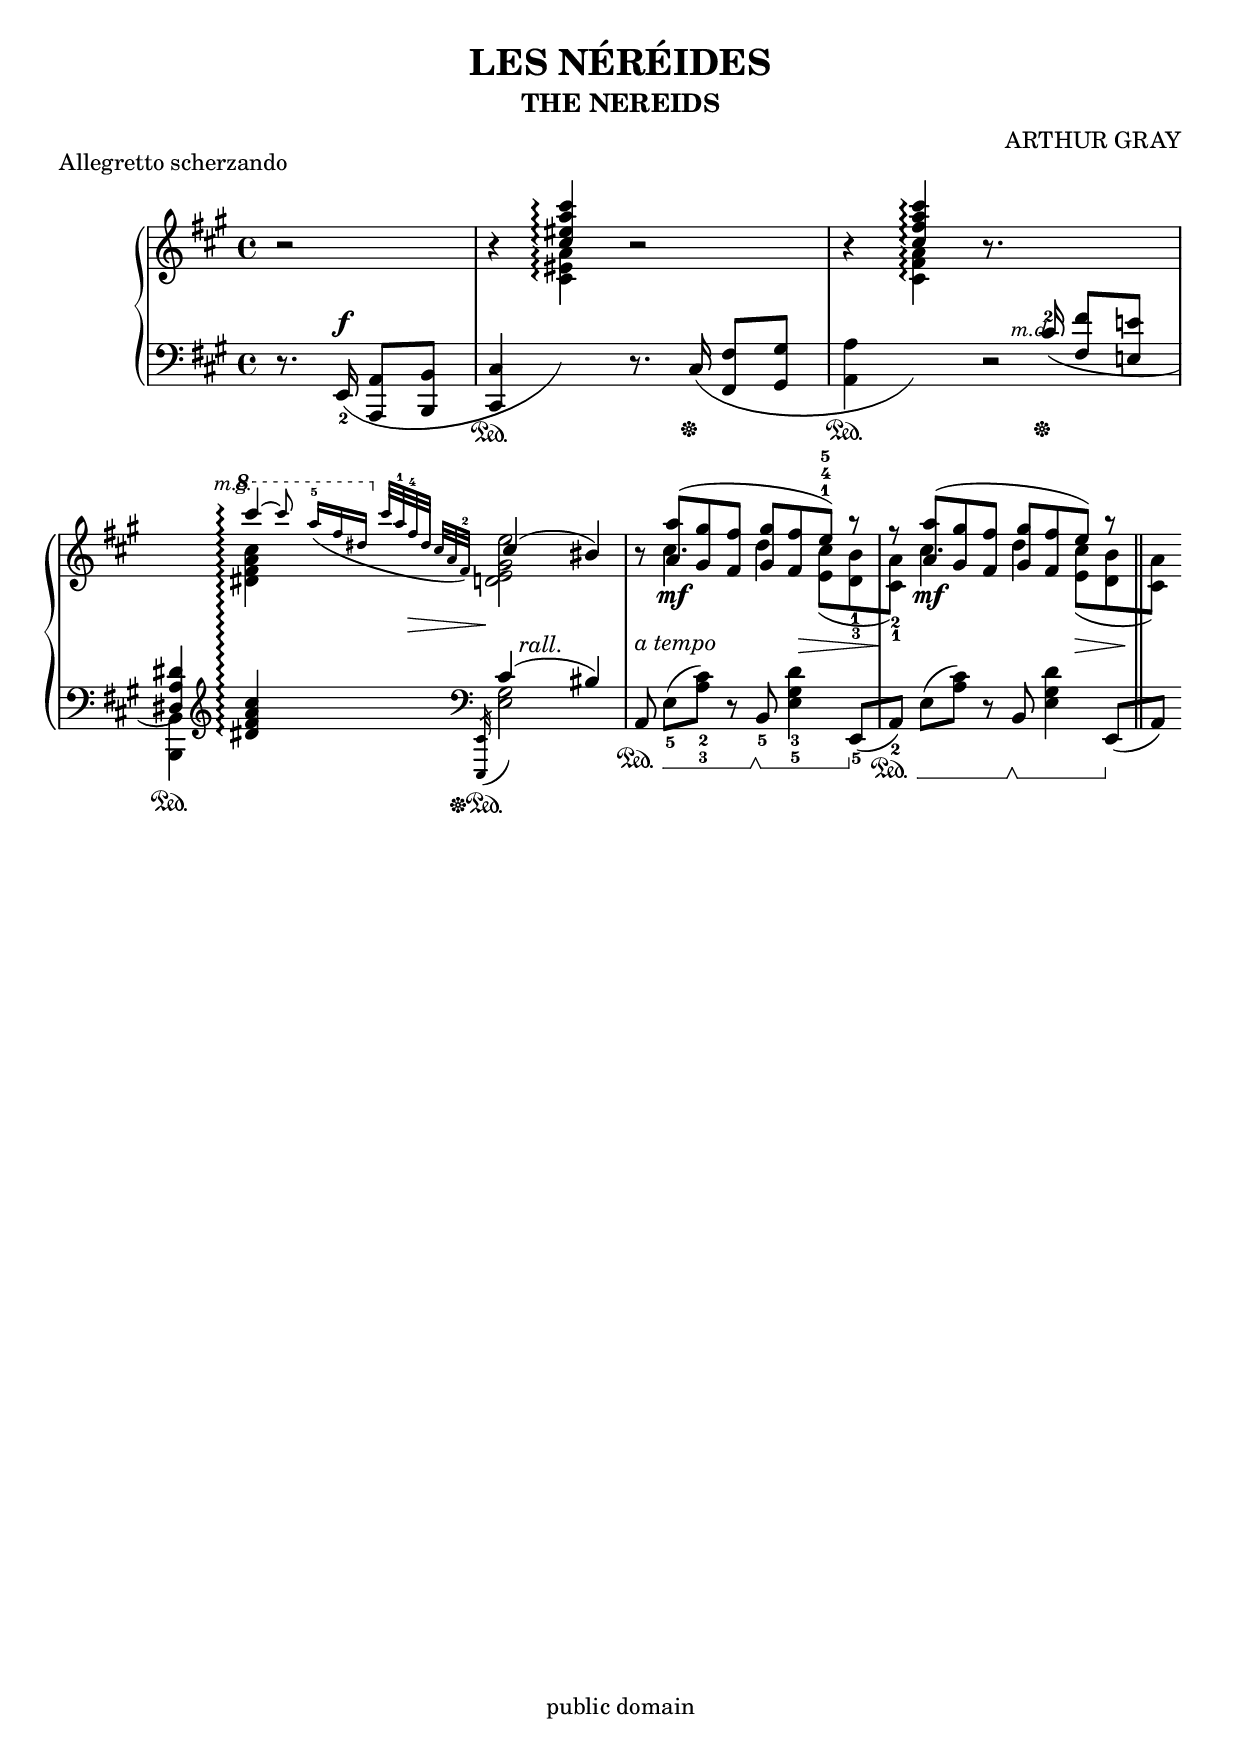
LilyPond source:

\version "2.8.0"

\header {
    composer = "ARTHUR GRAY"
    title = "LES NÉRÉIDES"
    subtitle = "THE NEREIDS"
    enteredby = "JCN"
    piece = "Allegretto scherzando"
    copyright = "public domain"
}

%{

Nastiest piece of competition at
http://www.orphee.com/comparison/study.html, see
http://www.orphee.com/comparison/gray.pdf

Lines that contain tweaks (10 currently, not counting reverts) are
marked with %tweak

possibly more impressive to render without tweaks?

  grep -v tweak input/les-nereides.ly >> lnnt.ly
  lilypond lnnt.ly

%}

treble = \new Voice \relative c''{
    \key a \major
    r2
    | %2
    \stemUp
    r4 <cis eis a cis>\arpeggio r2
    | %3
    r4 <cis fis a cis>\arpeggio r8.

    \change Staff=bass

    \once\override TextScript  #'extra-offset = #'(-3 . -4) %tweak
    
    cis,16^2(^\markup {\small \italic "m.d." }\sustainUp
    <fis fis,>8 <e! e,!>
    | %4
    <dis, a' dis>4)\sustainDown
    
    \change Staff=treble
    
    \slurUp
    \set PianoStaff.connectArpeggios = ##t

    #(set-octavation 1)

    \once\override TextScript  #'extra-offset = #'(-3 . -2) %tweak
	    
    \tieUp
    cis''''4^\markup { \small \italic "m.g." }\arpeggio~
    \grace {
        cis8
	\revert Stem #'direction
	
	a16[-5_( fis dis]
	#(set-octavation 0)
	
	cis32[ a-1 fis-4 dis]   cis[ a  fis)-2]
				% the small grace in lower staff comes after us
	s32
    }


    \stemUp
    cis'4( bis)

    | %5
    r8 <a' a,>8(\mf <gis gis,> <fis fis,>
    
    % \fingerUp
    \override Fingering  #'direction = #UP
    
    <gis gis,> <fis fis,> e)-1-4-5 r

    | %6
    r <a a,>8(\mf <gis gis,> <fis fis,>
    <gis gis,> <fis fis,>  e) r
    
    | %7
    \bar "||"
}

trebleTwo = \new Voice \relative c''{
    \stemDown
    \slurDown
    % \fingerDown
    \override Fingering  #'direction = #DOWN
    s2
    | %1
    s1*2
    | %4
    s4
    <cis' a fis dis>4\arpeggio
    <e, gis, e d!>2
    | %5
    s8 cis4. d4
    % fair to count as one tweak?
    \override Fingering #'add-stem-support = ##t %tweak
    \override Fingering #'padding = #0.15
    \override Fingering #'slur-padding = #0.1
    <cis e,>8[( <d,_3 b'_1>
    | %6
    <cis_1 a'_2>)] cis'4. d4 
    <cis e,>8[( <b d,>
    | %7
    <a cis,>)]
}

bass = \new Voice \relative c{
    \partial 2
    \key a \major
    
    \slurDown
    \dynamicUp

    r8. e,16(\f_2 <a a,>8[ <b b,>]
    | %2
    \override Staff.SustainPedalLineSpanner #'staff-padding = #5 %tweak
			   
    <cis cis,>4\sustainDown
    \change Staff=treble
    \stemDown
    <a'' eis cis>4)\arpeggio
    
    \change Staff=bass
    \stemNeutral
    
    r8. cis,,16(\sustainUp <fis fis,>8 <gis gis,>
    
    | %3
%    \once \override Stem  #'length = #6 %tweak
    <a a,>4\sustainDown
    \change Staff=treble
			
    \stemNeutral
    \stemDown    
    <a' fis cis>)\arpeggio
    \change Staff=bass
    \stemNeutral
    r2
    
    | %4
    \stemDown
    <b,, b,>4
    \clef treble
    \stemNeutral
    <<
        %urg: staff-change: ! on dis
        <cis'' a fis dis!>\arpeggio
    >>
    
    \grace {
	\override Stem  #'stroke-style = #"grace"
  
        s8
        s16 s s
 	s32 s s
	s s s
	\clef bass
	<e,,, e,>32(\sustainUp\sustainDown
    
	\revert Stem #'stroke-style
    }
    <gis' e>2)
    
    | %5
    \slurUp
    
    % \fingerDown
    \override Fingering  #'direction = #DOWN

			   
    \override Staff.SustainPedalLineSpanner #'staff-padding = #3.5 %tweak
    \set Staff.pedalSustainStyle = #'mixed
    %%a,8 e'[-5(<a-2 cis-3>])

			   
    a,8\sustainDown e'[-5(<a cis>])-2-3
    %%r b,-5 <e-3 gis-5 d'>4
    r b,-5\sustainUp\sustainDown <e gis d'>4-3-5
    \slurNeutral
    e,8[-5(\sustainUp
    
    | %6
    a)-2]\sustainDown
    \slurUp
    e'[(<a cis>)] r b,\sustainUp\sustainDown <e gis d'>4
    \slurNeutral
    e,8[(\sustainUp
    
    | %7
    a)]
}

bassTwo = \new Voice \relative c{
    \skip 2
    \skip 1*2
    \skip 2

    \stemUp
    \slurUp

    cis'4( bis)
}

middleDynamics = {
    \override Dynamics.TextScript  #'padding = #-1 %tweak
    s2
    s1*2
    | %4
    s2
    \grace {
	s8
	s16 s s
	s32 s
	\once\override Dynamics.Hairpin  #'extra-offset = #'(0 . 2) %tweak
	s\> s
	s32 s s s\!
    
    }
    \fatText
    s32 s-"rall." s s s8 s4
    \emptyText
    | %5
    s2-"a tempo" s8
    \once\override Dynamics.Hairpin  #'extra-offset = #'(1 . 0) %tweak
    s \> s s
    | %6 
    s8\!
    s2 s8 s\> s
    | %7
    s8\!
}

theScore = \score{
    \context PianoStaff <<
        \new Staff = "treble" <<
	    \treble
	    \trebleTwo
        >>
	\new Dynamics <<
	    \middleDynamics
	>>
        \new Staff = "bass" <<
	    \clef bass
	    \bass
	    \bassTwo
        >>
    >>
    \layout {
	\context {
	    \Score
	    pedalSustainStrings = #'("Ped." "*Ped." "*")
	    \remove Bar_number_engraver
        }
	\context {
	    \type "Engraver_group"
	    \name Dynamics
	    \consists "Output_property_engraver"
	    \override VerticalAxisGroup #'minimum-Y-extent = #'(-1 . 1)

	    \consists "Script_engraver"
	    \consists "Dynamic_engraver"
	    \consists "Text_engraver"

	    %%\override TextScript #'font-size = #1
	    \override TextScript #'font-shape = #'italic

	    \consists "Skip_event_swallow_translator"

	    \consists "Axis_group_engraver"
    	}

	\context {
	    \PianoStaff
	    \accepts Dynamics
	    \override VerticalAlignment #'forced-distance = #7
        }
    }
}
			   
\book{
    \score { \theScore }
}
    
%%% Local variables:
%%% coding: utf-8
%%% LilyPond-indent-level:2
%%% End:

